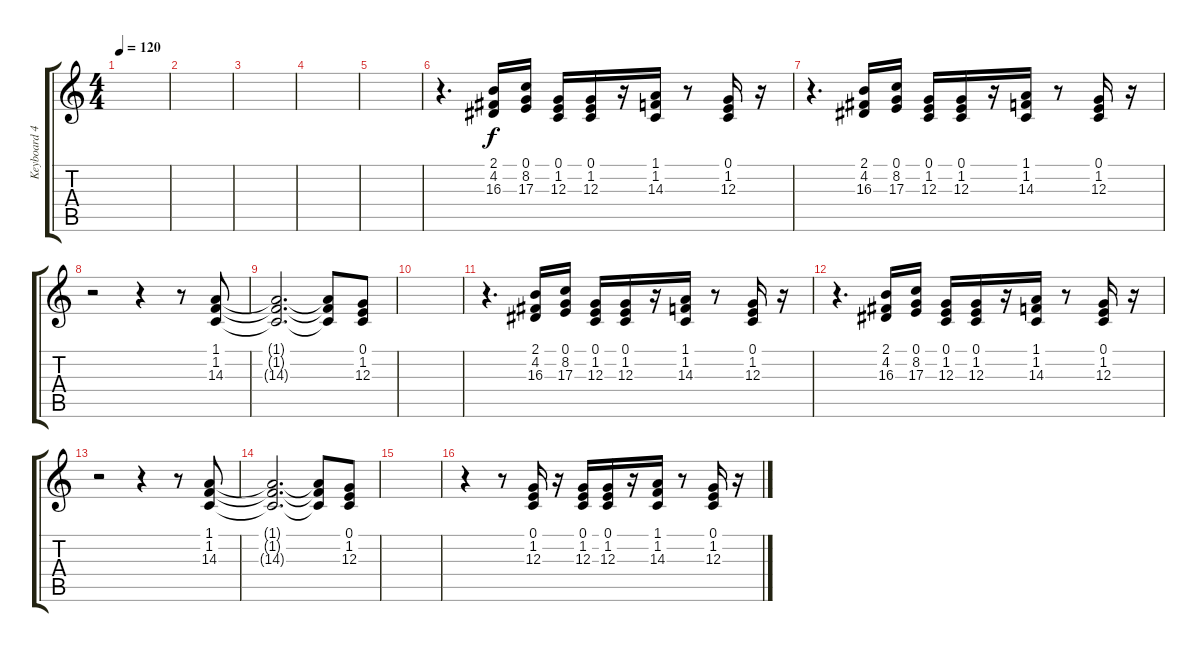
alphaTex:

\track ("Keyboard 4" "Keyboard 4") {instrument synthbrass1}
\staff {score tabs}
\tuning (E4 B3 G3 D3 A2 E2) {hide}
\ts (4 4)
\tempo 120
\clef g2
\ks c
|
|
|
|
|
r.4{d} (2.1 4.2 16.3).16 (0.1 8.2 17.3).16 (0.1 1.2 12.3).16 (0.1 1.2 12.3).16 r.16 (1.1 1.2 14.3).16 r.8 (0.1 1.2 12.3).16 r.16 |
r.4{d} (2.1 4.2 16.3).16 (0.1 8.2 17.3).16 (0.1 1.2 12.3).16 (0.1 1.2 12.3).16 r.16 (1.1 1.2 14.3).16 r.8 (0.1 1.2 12.3).16 r.16 |
r.2 r.4 r.8 (1.1 1.2 14.3).8 |
(1.1{t} 1.2{t} 14.3{t}).2{d} (1.1{t} 1.2{t} 14.3{t}).8 (0.1 1.2 12.3).8 |
|
r.4{d} (2.1 4.2 16.3).16 (0.1 8.2 17.3).16 (0.1 1.2 12.3).16 (0.1 1.2 12.3).16 r.16 (1.1 1.2 14.3).16 r.8 (0.1 1.2 12.3).16 r.16 |
r.4{d} (2.1 4.2 16.3).16 (0.1 8.2 17.3).16 (0.1 1.2 12.3).16 (0.1 1.2 12.3).16 r.16 (1.1 1.2 14.3).16 r.8 (0.1 1.2 12.3).16 r.16 |
r.2 r.4 r.8 (1.1 1.2 14.3).8 |
(1.1{t} 1.2{t} 14.3{t}).2{d} (1.1{t} 1.2{t} 14.3{t}).8 (0.1 1.2 12.3).8 |
|
r.4 r.8 (0.1 1.2 12.3).16 r.16 (0.1 1.2 12.3).16 (0.1 1.2 12.3).16 r.16 (1.1 1.2 14.3).16 r.8 (0.1 1.2 12.3).16 r.16
